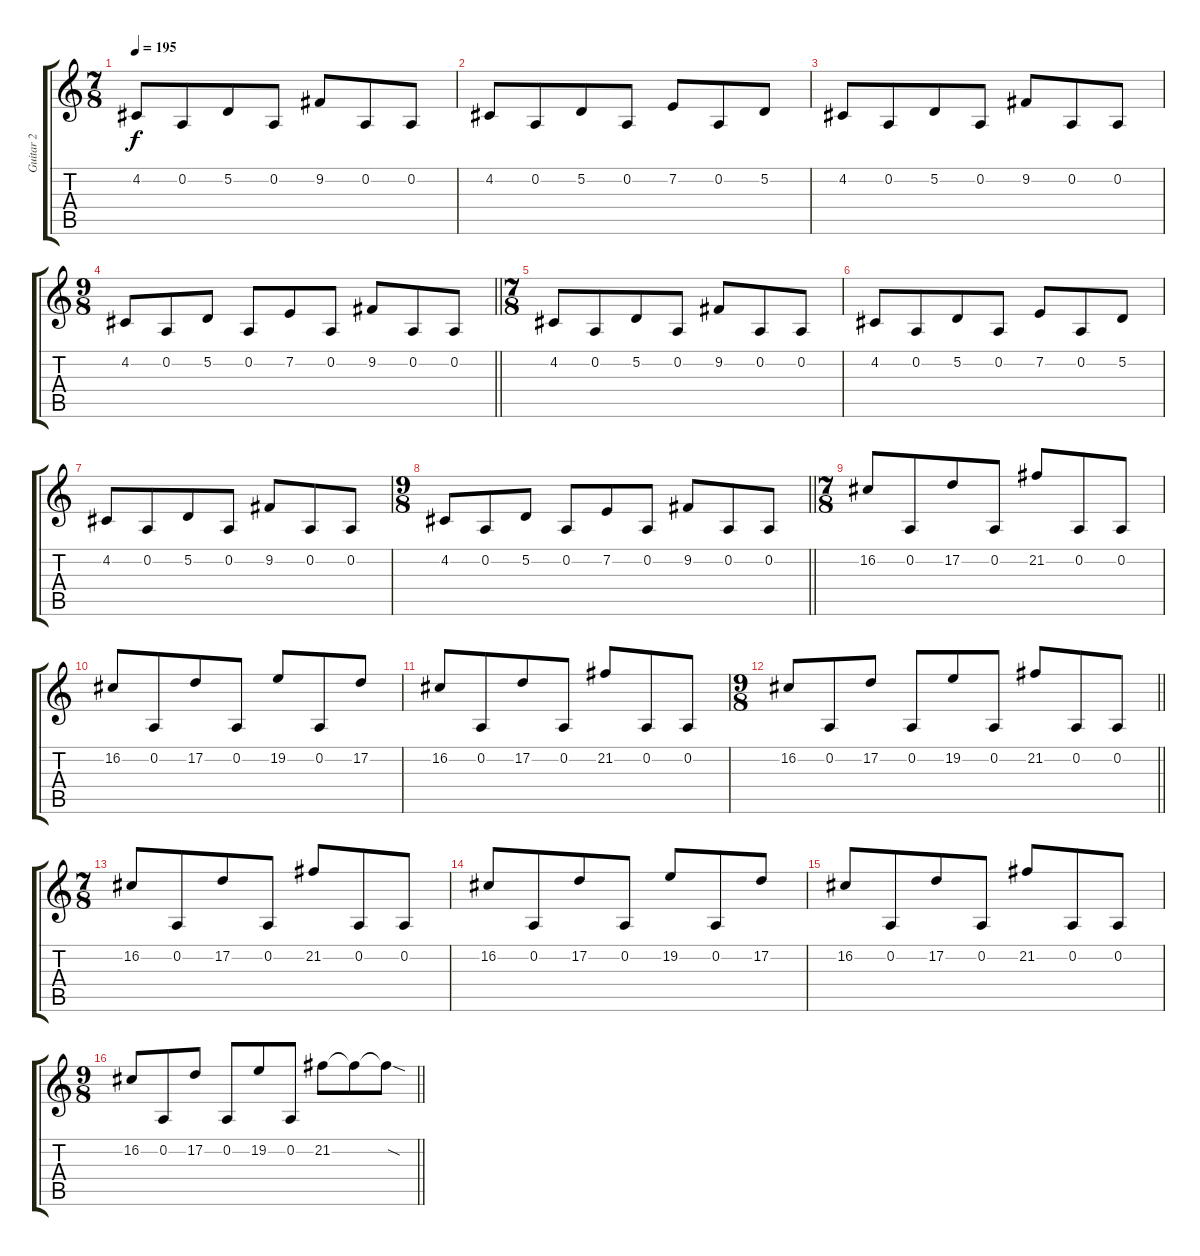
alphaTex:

\track ("Guitar 2" "Guitar 2") {instrument electricgrandpiano}
\staff {score tabs}
\tuning (D4 A3 F3 C3 G2 D2) {hide}
\ts (7 8)
\tempo 195
\clef g2
\ks c
4.2.8{dy f} 0.2.8 5.2.8 0.2.8 9.2.8 0.2.8 0.2.8 |
4.2.8 0.2.8 5.2.8 0.2.8 7.2.8 0.2.8 5.2.8 |
4.2.8 0.2.8 5.2.8 0.2.8 9.2.8 0.2.8 0.2.8 |
\ts (9 8)
\barLineRight lightlight
4.2.8 0.2.8 5.2.8 0.2.8 7.2.8 0.2.8 9.2.8 0.2.8 0.2.8 |
\ts (7 8)
4.2.8 0.2.8 5.2.8 0.2.8 9.2.8 0.2.8 0.2.8 |
4.2.8 0.2.8 5.2.8 0.2.8 7.2.8 0.2.8 5.2.8 |
4.2.8 0.2.8 5.2.8 0.2.8 9.2.8 0.2.8 0.2.8 |
\ts (9 8)
\barLineRight lightlight
4.2.8 0.2.8 5.2.8 0.2.8 7.2.8 0.2.8 9.2.8 0.2.8 0.2.8 |
\ts (7 8)
16.2.8 0.2.8 17.2.8 0.2.8 21.2.8 0.2.8 0.2.8 |
16.2.8 0.2.8 17.2.8 0.2.8 19.2.8 0.2.8 17.2.8 |
16.2.8 0.2.8 17.2.8 0.2.8 21.2.8 0.2.8 0.2.8 |
\ts (9 8)
\barLineRight lightlight
16.2.8 0.2.8 17.2.8 0.2.8 19.2.8 0.2.8 21.2.8 0.2.8 0.2.8 |
\ts (7 8)
16.2.8 0.2.8 17.2.8 0.2.8 21.2.8 0.2.8 0.2.8 |
16.2.8 0.2.8 17.2.8 0.2.8 19.2.8 0.2.8 17.2.8 |
16.2.8 0.2.8 17.2.8 0.2.8 21.2.8 0.2.8 0.2.8 |
\ts (9 8)
\barLineRight lightlight
16.2.8 0.2.8 17.2.8 0.2.8 19.2.8 0.2.8 21.2.8 21.2{t}.8 21.2{sod t}.8
